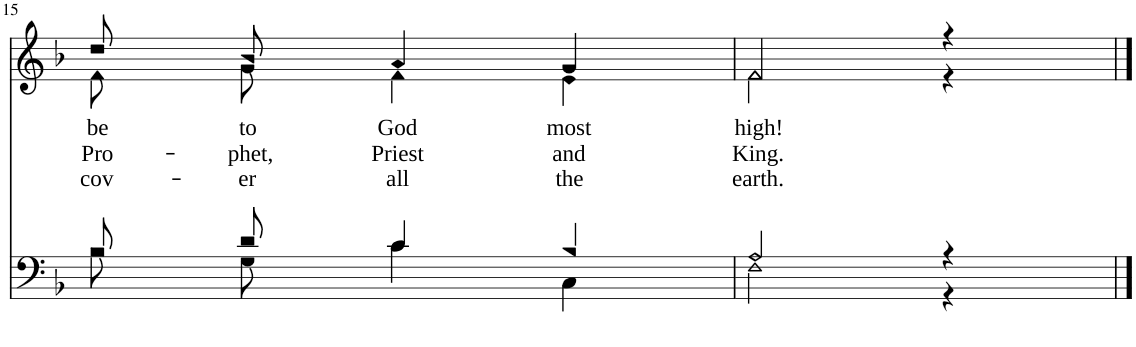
**kern	**kern	**text	**text	**text
*part2	*part1	*part1	*part1	*part1
*staff2	*staff1	*staff1	*staff1	*staff1
*I"Bass	*I"Soprano	*	*	*
!!LO:PB:g=z
*clefF4	*clefG2	*	*	*
*k[b-]	*k[b-]	*	*	*
*M3/4	*M3/4	*	*	*
=15	=15	=15	=15	=15
*^	*	*	*	*
!	!	!	!LO:LY:b	!LO:LY:b	!LO:LY:b
*	*	*^	*	*	*
8B-/L	8B-\L	8dd/L	8f\L	be	Pro-	cov-
!	!	!	!	!LO:LY:b	!LO:LY:b	!LO:LY:b
8d/J	8G\J	8b-/J	8g\J	to	-phet,	-er
!	!	!	!	!LO:LY:b	!LO:LY:b	!LO:LY:b
4c/	4c\	4a/	4f\	God	Priest	all
!	!	!	!	!LO:LY:b	!LO:LY:b	!LO:LY:b
4B-/	4C\	4g/	4e\	most	and	the
=16	=16	=16	=16	=16	=16	=16
!	!	!	!	!LO:LY:b	!LO:LY:b	!LO:LY:b
2A/	2F\	2f/	2f\	high!	King.	earth.
4r	4r	4r	4r	.	.	.
*v	*v	*	*	*	*	*
*	*v	*v	*	*	*
==	==	==	==	==
*-	*-	*-	*-	*-
